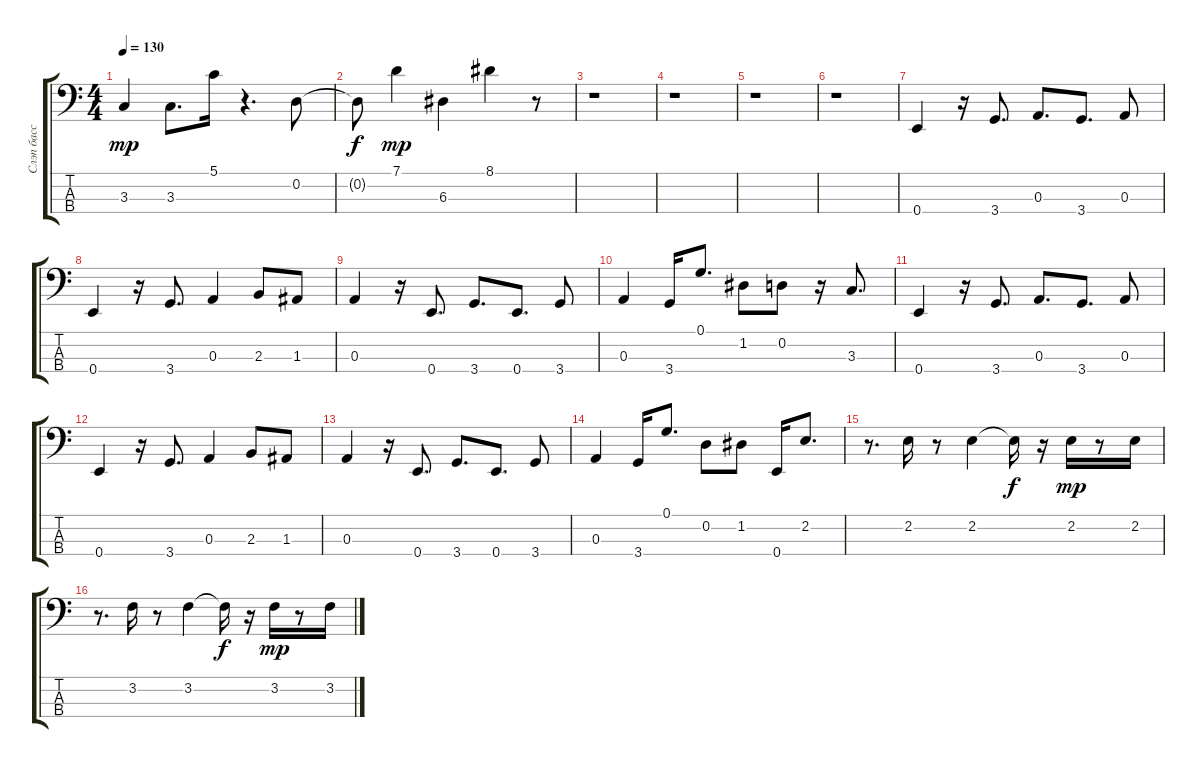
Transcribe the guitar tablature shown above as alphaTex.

\track ("Слэп басс" "Слэп басс") {instrument slapbass1}
\staff {score tabs}
\tuning (G2 D2 A1 E1) {hide}
\ts (4 4)
\tempo 130
\clef f4
\ks c
3.3.4{dy mp} 3.3.8{d} 5.1.16 r.4{d} 0.2.8 |
0.2{t}.8{dy f} 7.1.4{dy mp} 6.3.4 8.1.4 r.8 |
r.1 |
r.1 |
r.1 |
r.1 |
0.4.4 r.16 3.4.8{d} 0.3.8{d} 3.4.8{d} 0.3.8 |
0.4.4 r.16 3.4.8{d} 0.3.4 2.3.8 1.3.8 |
0.3.4 r.16 0.4.8{d} 3.4.8{d} 0.4.8{d} 3.4.8 |
0.3.4 3.4.16 0.1.8{d} 1.2.8 0.2.8 r.16 3.3.8{d} |
0.4.4 r.16 3.4.8{d} 0.3.8{d} 3.4.8{d} 0.3.8 |
0.4.4 r.16 3.4.8{d} 0.3.4 2.3.8 1.3.8 |
0.3.4 r.16 0.4.8{d} 3.4.8{d} 0.4.8{d} 3.4.8 |
0.3.4 3.4.16 0.1.8{d} 0.2.8 1.2.8 0.4.16 2.2.8{d} |
r.8{d} 2.2.16 r.8 2.2.4 2.2{t}.16{dy f} r.16 2.2.16{dy mp} r.8 2.2.16 |
r.8{d} 3.2.16 r.8 3.2.4 3.2{t}.16{dy f} r.16 3.2.16{dy mp} r.8 3.2.16
